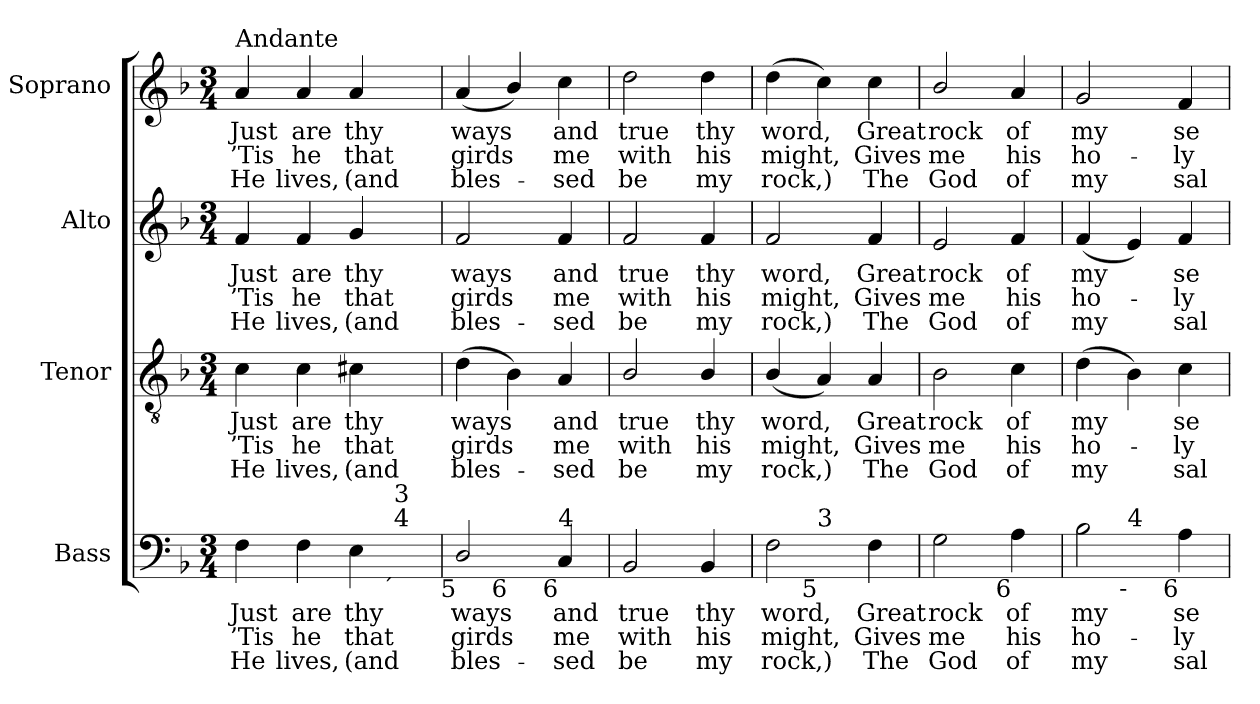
**kern	**text	**text	**text	**kern	**text	**text	**text	**kern	**text	**text	**text	**kern	**text	**text	**text
*part4	*part4	*part4	*part4	*part3	*part3	*part3	*part3	*part2	*part2	*part2	*part2	*part1	*part1	*part1	*part1
*staff4	*staff4	*staff4	*staff4	*staff3	*staff3	*staff3	*staff3	*staff2	*staff2	*staff2	*staff2	*staff1	*staff1	*staff1	*staff1
*I"Bass	*	*	*	*I"Tenor	*	*	*	*I"Alto	*	*	*	*I"Soprano	*	*	*
*I'B.	*	*	*	*I'T.	*	*	*	*I'A.	*	*	*	*I'S.	*	*	*
!!LO:PB:g=z
*clefF4	*	*	*	*clefGv2	*	*	*	*clefG2	*	*	*	*clefG2	*	*	*
*	*	*	*	*ITrd7c12	*	*	*	*	*	*	*	*	*	*	*
*k[b-]	*	*	*	*k[b-]	*	*	*	*k[b-]	*	*	*	*k[b-]	*	*	*
*F:	*	*	*	*F:	*	*	*	*F:	*	*	*	*F:	*	*	*
*M3/4	*	*	*	*M3/4	*	*	*	*M3/4	*	*	*	*M3/4	*	*	*
=1	=1	=1	=1	=1	=1	=1	=1	=1	=1	=1	=1	=1	=1	=1	=1
!	!LO:LY:b:color=#000000	!LO:LY:b:color=#000000	!LO:LY:b:color=#000000	!	!	!	!	!	!	!	!	!	!	!	!
!	!	!	!	!	!LO:LY:b:color=#000000	!LO:LY:b:color=#000000	!LO:LY:b:color=#000000	!	!	!	!	!	!	!	!
!	!	!	!	!	!	!	!	!	!LO:LY:b:color=#000000	!LO:LY:b:color=#000000	!LO:LY:b:color=#000000	!	!	!	!
!	!	!	!	!	!	!	!	!	!	!	!	!LO:TX:a:t=Andante	!	!	!
!	!	!	!	!	!	!	!	!	!	!	!	!	!LO:LY:b:color=#000000	!LO:LY:b:color=#000000	!LO:LY:b:color=#000000
*^	*	*	*	*	*	*	*	*	*	*	*	*	*	*	*
4Fi\	2ryy	Just	’Tis	He	4Ci\	Just	’Tis	He	4fi/	Just	’Tis	He	4ai/	Just	’Tis	He
!	!	!LO:LY:b:color=#000000	!LO:LY:b:color=#000000	!LO:LY:b:color=#000000	!	!	!	!	!	!	!	!	!	!	!	!
!	!	!	!	!	!	!LO:LY:b:color=#000000	!LO:LY:b:color=#000000	!LO:LY:b:color=#000000	!	!	!	!	!	!	!	!
!	!	!	!	!	!	!	!	!	!	!LO:LY:b:color=#000000	!LO:LY:b:color=#000000	!LO:LY:b:color=#000000	!	!	!	!
!	!	!	!	!	!	!	!	!	!	!	!	!	!	!LO:LY:b:color=#000000	!LO:LY:b:color=#000000	!LO:LY:b:color=#000000
4Fi\	.	are	he	lives,	4Ci\	are	he	lives,	4fi/	are	he	lives,	4ai/	are	he	lives,
!	!	!LO:LY:b:color=#000000	!LO:LY:b:color=#000000	!LO:LY:b:color=#000000	!	!	!	!	!	!	!	!	!	!	!	!
!	!	!	!	!	!	!LO:LY:b:color=#000000	!LO:LY:b:color=#000000	!LO:LY:b:color=#000000	!	!	!	!	!	!	!	!
!	!	!	!	!	!	!	!	!	!	!LO:LY:b:color=#000000	!LO:LY:b:color=#000000	!LO:LY:b:color=#000000	!	!	!	!
!	!	!	!	!	!	!	!	!	!	!	!	!	!	!LO:LY:b:color=#000000	!LO:LY:b:color=#000000	!LO:LY:b:color=#000000
4Ei\	16ryy	thy	that	(and	4C#Xi\	thy	that	(and	4gi/	thy	that	(and	4ai/	thy	that	(and
.	32ryy	.	.	.	.	.	.	.	.	.	.	.	.	.	.	.
.	128ryy	.	.	.	.	.	.	.	.	.	.	.	.	.	.	.
.	512ryy	.	.	.	.	.	.	.	.	.	.	.	.	.	.	.
!	!LO:TX:b:rj:t=´	!	!	!	!	!	!	!	!	!	!	!	!	!	!	!
!	!LO:TX:t=4	!	!	!	!	!	!	!	!	!	!	!	!	!	!	!
!	!LO:TX:t=3	!	!	!	!	!	!	!	!	!	!	!	!	!	!	!
.	8ryy	.	.	.	.	.	.	.	.	.	.	.	.	.	.	.
.	64ryy	.	.	.	.	.	.	.	.	.	.	.	.	.	.	.
.	256.ryy	.	.	.	.	.	.	.	.	.	.	.	.	.	.	.
=2	=2	=2	=2	=2	=2	=2	=2	=2	=2	=2	=2	=2	=2	=2	=2	=2
!	!	!LO:LY:b:color=#000000	!LO:LY:b:color=#000000	!LO:LY:b:color=#000000	!	!	!	!	!	!	!	!	!	!	!	!
!	!	!	!	!	!	!LO:LY:b:color=#000000	!LO:LY:b:color=#000000	!LO:LY:b:color=#000000	!	!	!	!	!	!	!	!
!	!	!	!	!	!	!	!	!	!	!LO:LY:b:color=#000000	!LO:LY:b:color=#000000	!LO:LY:b:color=#000000	!	!	!	!
!LO:TX:b:rj:t=5	!	!	!	!	!	!	!	!	!	!	!	!	!	!	!	!
!	!	!	!	!	!	!	!	!	!	!	!	!	!	!LO:LY:b:color=#000000	!LO:LY:b:color=#000000	!LO:LY:b:color=#000000
2Di/	4ryy	ways	girds	bles-	(4Di\	ways	girds	bles-	2fi/	ways	girds	bles-	(4ai/	ways	girds	bles-
!	!LO:TX:b:rj:t=6	!	!	!	!	!	!	!	!	!	!	!	!	!	!	!
.	2ryy	.	.	.	4BB-i\)	.	.	.	.	.	.	.	4b-i/)	.	.	.
!	!	!LO:LY:b:color=#000000	!LO:LY:b:color=#000000	!LO:LY:b:color=#000000	!	!	!	!	!	!	!	!	!	!	!	!
!	!	!	!	!	!	!LO:LY:b:color=#000000	!LO:LY:b:color=#000000	!LO:LY:b:color=#000000	!	!	!	!	!	!	!	!
!	!	!	!	!	!	!	!	!	!	!LO:LY:b:color=#000000	!LO:LY:b:color=#000000	!LO:LY:b:color=#000000	!	!	!	!
!LO:TX:b:rj:t=6	!	!	!	!	!	!	!	!	!	!	!	!	!	!	!	!
!LO:TX:t=4	!	!	!	!	!	!	!	!	!	!	!	!	!	!	!	!
!	!	!	!	!	!	!	!	!	!	!	!	!	!	!LO:LY:b:color=#000000	!LO:LY:b:color=#000000	!LO:LY:b:color=#000000
4Ci/	.	and	me	-sed	4AAi/	and	me	-sed	4fi/	and	me	-sed	4cci\	and	me	-sed
*v	*v	*	*	*	*	*	*	*	*	*	*	*	*	*	*	*
=3	=3	=3	=3	=3	=3	=3	=3	=3	=3	=3	=3	=3	=3	=3	=3
*^	*	*	*	*	*	*	*	*	*	*	*	*	*	*	*
!	!	!LO:LY:b:color=#000000	!LO:LY:b:color=#000000	!LO:LY:b:color=#000000	!	!	!	!	!	!	!	!	!	!	!	!
*v	*v	*	*	*	*	*	*	*	*	*	*	*	*	*	*	*
*^	*	*	*	*	*	*	*	*	*	*	*	*	*	*	*
!	!	!	!	!	!	!LO:LY:b:color=#000000	!LO:LY:b:color=#000000	!LO:LY:b:color=#000000	!	!	!	!	!	!	!	!
*v	*v	*	*	*	*	*	*	*	*	*	*	*	*	*	*	*
*^	*	*	*	*	*	*	*	*	*	*	*	*	*	*	*
!	!	!	!	!	!	!	!	!	!	!LO:LY:b:color=#000000	!LO:LY:b:color=#000000	!LO:LY:b:color=#000000	!	!	!	!
*v	*v	*	*	*	*	*	*	*	*	*	*	*	*	*	*	*
*^	*	*	*	*	*	*	*	*	*	*	*	*	*	*	*
!	!	!	!	!	!	!	!	!	!	!	!	!	!	!LO:LY:b:color=#000000	!LO:LY:b:color=#000000	!LO:LY:b:color=#000000
*v	*v	*	*	*	*	*	*	*	*	*	*	*	*	*	*	*
2BB-i/	true	with	be	2BB-i/	true	with	be	2fi/	true	with	be	2ddi\	true	with	be
!	!LO:LY:b:color=#000000	!LO:LY:b:color=#000000	!LO:LY:b:color=#000000	!	!	!	!	!	!	!	!	!	!	!	!
!	!	!	!	!	!LO:LY:b:color=#000000	!LO:LY:b:color=#000000	!LO:LY:b:color=#000000	!	!	!	!	!	!	!	!
!	!	!	!	!	!	!	!	!	!LO:LY:b:color=#000000	!LO:LY:b:color=#000000	!LO:LY:b:color=#000000	!	!	!	!
!	!	!	!	!	!	!	!	!	!	!	!	!	!LO:LY:b:color=#000000	!LO:LY:b:color=#000000	!LO:LY:b:color=#000000
4BB-i/	thy	his	my	4BB-i/	thy	his	my	4fi/	thy	his	my	4ddi\	thy	his	my
=4	=4	=4	=4	=4	=4	=4	=4	=4	=4	=4	=4	=4	=4	=4	=4
!	!LO:LY:b:color=#000000	!LO:LY:b:color=#000000	!LO:LY:b:color=#000000	!	!	!	!	!	!	!	!	!	!	!	!
!	!	!	!	!	!LO:LY:b:color=#000000	!LO:LY:b:color=#000000	!LO:LY:b:color=#000000	!	!	!	!	!	!	!	!
!	!	!	!	!	!	!	!	!	!LO:LY:b:color=#000000	!LO:LY:b:color=#000000	!LO:LY:b:color=#000000	!	!	!	!
!LO:TX:b:rj:t=6	!	!	!	!	!	!	!	!	!	!	!	!	!	!	!
!LO:TX:t=4	!	!	!	!	!	!	!	!	!	!	!	!	!	!	!
!	!	!	!	!	!	!	!	!	!	!	!	!	!LO:LY:b:color=#000000	!LO:LY:b:color=#000000	!LO:LY:b:color=#000000
*^	*	*	*	*	*	*	*	*	*	*	*	*	*	*	*
2Fi\	4ryy	word,	might,	rock,)	(4BB-i/	word,	might,	rock,)	2fi/	word,	might,	rock,)	(4ddi\	word,	might,	rock,)
!	!LO:TX:b:rj:t=5	!	!	!	!	!	!	!	!	!	!	!	!	!	!	!
!	!LO:TX:t=3	!	!	!	!	!	!	!	!	!	!	!	!	!	!	!
.	2ryy	.	.	.	4AAi/)	.	.	.	.	.	.	.	4cci\)	.	.	.
!	!	!LO:LY:b:color=#000000	!LO:LY:b:color=#000000	!LO:LY:b:color=#000000	!	!	!	!	!	!	!	!	!	!	!	!
!	!	!	!	!	!	!LO:LY:b:color=#000000	!LO:LY:b:color=#000000	!LO:LY:b:color=#000000	!	!	!	!	!	!	!	!
!	!	!	!	!	!	!	!	!	!	!LO:LY:b:color=#000000	!LO:LY:b:color=#000000	!LO:LY:b:color=#000000	!	!	!	!
!	!	!	!	!	!	!	!	!	!	!	!	!	!	!LO:LY:b:color=#000000	!LO:LY:b:color=#000000	!LO:LY:b:color=#000000
4Fi\	.	Great	Gives	The	4AAi/	Great	Gives	The	4fi/	Great	Gives	The	4cci\	Great	Gives	The
*v	*v	*	*	*	*	*	*	*	*	*	*	*	*	*	*	*
=5	=5	=5	=5	=5	=5	=5	=5	=5	=5	=5	=5	=5	=5	=5	=5
*^	*	*	*	*	*	*	*	*	*	*	*	*	*	*	*
!	!	!LO:LY:b:color=#000000	!LO:LY:b:color=#000000	!LO:LY:b:color=#000000	!	!	!	!	!	!	!	!	!	!	!	!
*v	*v	*	*	*	*	*	*	*	*	*	*	*	*	*	*	*
*^	*	*	*	*	*	*	*	*	*	*	*	*	*	*	*
!	!	!	!	!	!	!LO:LY:b:color=#000000	!LO:LY:b:color=#000000	!LO:LY:b:color=#000000	!	!	!	!	!	!	!	!
*v	*v	*	*	*	*	*	*	*	*	*	*	*	*	*	*	*
*^	*	*	*	*	*	*	*	*	*	*	*	*	*	*	*
!	!	!	!	!	!	!	!	!	!	!LO:LY:b:color=#000000	!LO:LY:b:color=#000000	!LO:LY:b:color=#000000	!	!	!	!
*v	*v	*	*	*	*	*	*	*	*	*	*	*	*	*	*	*
*^	*	*	*	*	*	*	*	*	*	*	*	*	*	*	*
!LO:TX:b:rj:t=6	!	!	!	!	!	!	!	!	!	!	!	!	!	!	!	!
!	!	!	!	!	!	!	!	!	!	!	!	!	!	!LO:LY:b:color=#000000	!LO:LY:b:color=#000000	!LO:LY:b:color=#000000
*v	*v	*	*	*	*	*	*	*	*	*	*	*	*	*	*	*
2Gi\	rock	me	God	2BB-i\	rock	me	God	2ei/	rock	me	God	2b-i/	rock	me	God
!	!LO:LY:b:color=#000000	!LO:LY:b:color=#000000	!LO:LY:b:color=#000000	!	!	!	!	!	!	!	!	!	!	!	!
!	!	!	!	!	!LO:LY:b:color=#000000	!LO:LY:b:color=#000000	!LO:LY:b:color=#000000	!	!	!	!	!	!	!	!
!	!	!	!	!	!	!	!	!	!LO:LY:b:color=#000000	!LO:LY:b:color=#000000	!LO:LY:b:color=#000000	!	!	!	!
!LO:TX:b:rj:t=6	!	!	!	!	!	!	!	!	!	!	!	!	!	!	!
!	!	!	!	!	!	!	!	!	!	!	!	!	!LO:LY:b:color=#000000	!LO:LY:b:color=#000000	!LO:LY:b:color=#000000
4Ai\	of	his	of	4Ci\	of	his	of	4fi/	of	his	of	4ai/	of	his	of
=6	=6	=6	=6	=6	=6	=6	=6	=6	=6	=6	=6	=6	=6	=6	=6
!	!LO:LY:b:color=#000000	!LO:LY:b:color=#000000	!LO:LY:b:color=#000000	!	!	!	!	!	!	!	!	!	!	!	!
!	!	!	!	!	!LO:LY:b:color=#000000	!LO:LY:b:color=#000000	!LO:LY:b:color=#000000	!	!	!	!	!	!	!	!
!	!	!	!	!	!	!	!	!	!LO:LY:b:color=#000000	!LO:LY:b:color=#000000	!LO:LY:b:color=#000000	!	!	!	!
!LO:TX:b:rj:t=6	!	!	!	!	!	!	!	!	!	!	!	!	!	!	!
!LO:TX:t=5	!	!	!	!	!	!	!	!	!	!	!	!	!	!	!
!	!	!	!	!	!	!	!	!	!	!	!	!	!LO:LY:b:color=#000000	!LO:LY:b:color=#000000	!LO:LY:b:color=#000000
*^	*	*	*	*	*	*	*	*	*	*	*	*	*	*	*
2B-i\	4ryy	my	ho-	my	(4Di\	my	ho-	my	(4fi/	my	ho-	my	2gi/	my	ho-	my
!	!LO:TX:b:rj:t=-	!	!	!	!	!	!	!	!	!	!	!	!	!	!	!
!	!LO:TX:t=4	!	!	!	!	!	!	!	!	!	!	!	!	!	!	!
.	2ryy	.	.	.	4BB-i\)	.	.	.	4ei/)	.	.	.	.	.	.	.
!	!	!LO:LY:b:color=#000000	!LO:LY:b:color=#000000	!LO:LY:b:color=#000000	!	!	!	!	!	!	!	!	!	!	!	!
!	!	!	!	!	!	!LO:LY:b:color=#000000	!LO:LY:b:color=#000000	!LO:LY:b:color=#000000	!	!	!	!	!	!	!	!
!	!	!	!	!	!	!	!	!	!	!LO:LY:b:color=#000000	!LO:LY:b:color=#000000	!LO:LY:b:color=#000000	!	!	!	!
!LO:TX:b:rj:t=6	!	!	!	!	!	!	!	!	!	!	!	!	!	!	!	!
!	!	!	!	!	!	!	!	!	!	!	!	!	!	!LO:LY:b:color=#000000	!LO:LY:b:color=#000000	!LO:LY:b:color=#000000
4Ai\	.	se-	-ly	sal-	4Ci\	se-	-ly	sal-	4fi/	se-	-ly	sal-	4fi/	se-	-ly	sal-
*v	*v	*	*	*	*	*	*	*	*	*	*	*	*	*	*	*
=	=	=	=	=	=	=	=	=	=	=	=	=	=	=	=
*-	*-	*-	*-	*-	*-	*-	*-	*-	*-	*-	*-	*-	*-	*-	*-
